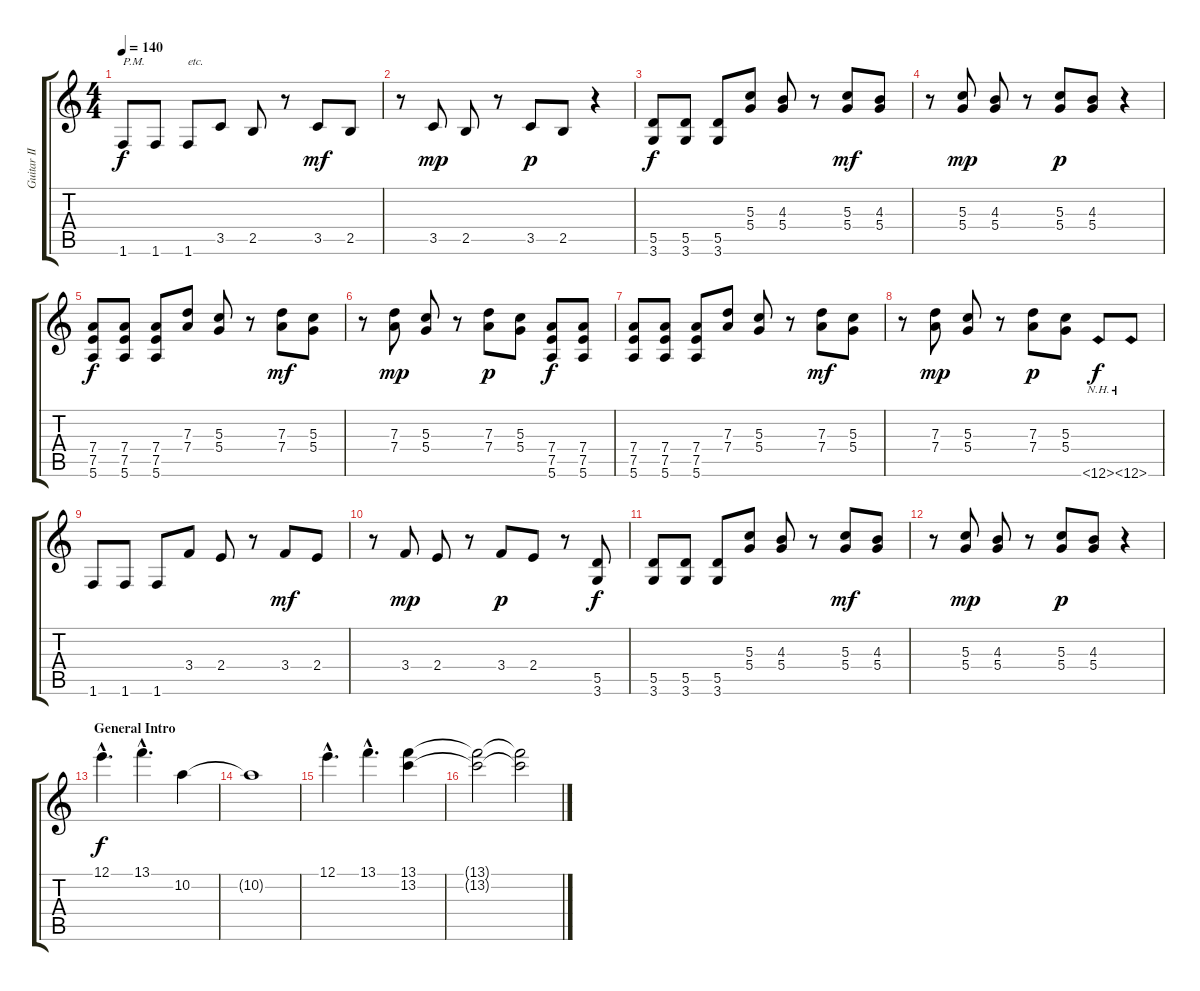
\track ("Guitar II" "Guitar II") {instrument distortionguitar}
\staff {score tabs}
\tuning (E4 B3 G3 D3 A2 E2) {hide}
\ts (4 4)
\tempo 140
\clef g2
\ks c
1.6.8{txt "P.M." dy f} 1.6.8 1.6.8{txt "etc."} 3.5.8 2.5.8 r.8 3.5.8{dy mf} 2.5.8 |
r.8 3.5.8{dy mp} 2.5.8 r.8 3.5.8{dy p} 2.5.8 r.4 |
(5.5 3.6).8{dy f} (5.5 3.6).8 (5.5 3.6).8 (5.3 5.4).8 (4.3 5.4).8 r.8 (5.3 5.4).8{dy mf} (4.3 5.4).8 |
r.8 (5.3 5.4).8{dy mp} (4.3 5.4).8 r.8 (5.3 5.4).8{dy p} (4.3 5.4).8 r.4 |
(7.4 7.5 5.6).8{dy f} (7.4 7.5 5.6).8 (7.4 7.5 5.6).8 (7.3 7.4).8 (5.3 5.4).8 r.8 (7.3 7.4).8{dy mf} (5.3 5.4).8 |
r.8 (7.3 7.4).8{dy mp} (5.3 5.4).8 r.8 (7.3 7.4).8{dy p} (5.3 5.4).8 (7.4 7.5 5.6).8{dy f} (7.4 7.5 5.6).8 |
(7.4 7.5 5.6).8 (7.4 7.5 5.6).8 (7.4 7.5 5.6).8 (7.3 7.4).8 (5.3 5.4).8 r.8 (7.3 7.4).8{dy mf} (5.3 5.4).8 |
r.8 (7.3 7.4).8{dy mp} (5.3 5.4).8 r.8 (7.3 7.4).8{dy p} (5.3 5.4).8 1.6{nh}.8{dy f} 1.6{nh}.8 |
1.6.8 1.6.8 1.6.8 3.4.8 2.4.8 r.8 3.4.8{dy mf} 2.4.8 |
r.8 3.4.8{dy mp} 2.4.8 r.8 3.4.8{dy p} 2.4.8 r.8 (5.5 3.6).8{dy f} |
(5.5 3.6).8 (5.5 3.6).8 (5.5 3.6).8 (5.3 5.4).8 (4.3 5.4).8 r.8 (5.3 5.4).8{dy mf} (4.3 5.4).8 |
r.8 (5.3 5.4).8{dy mp} (4.3 5.4).8 r.8 (5.3 5.4).8{dy p} (4.3 5.4).8 r.4 |
\section ("" "General Intro")
12.1{hac}.4{d dy f volume 8} 13.1{hac}.4{d} 10.2.4 |
10.2{t}.1 |
12.1{hac}.4{d} 13.1{hac}.4{d} (13.1 13.2).4 |
(13.1{t} 13.2{t}).2 (13.1{t} 13.2{t}).2{volume 0}
